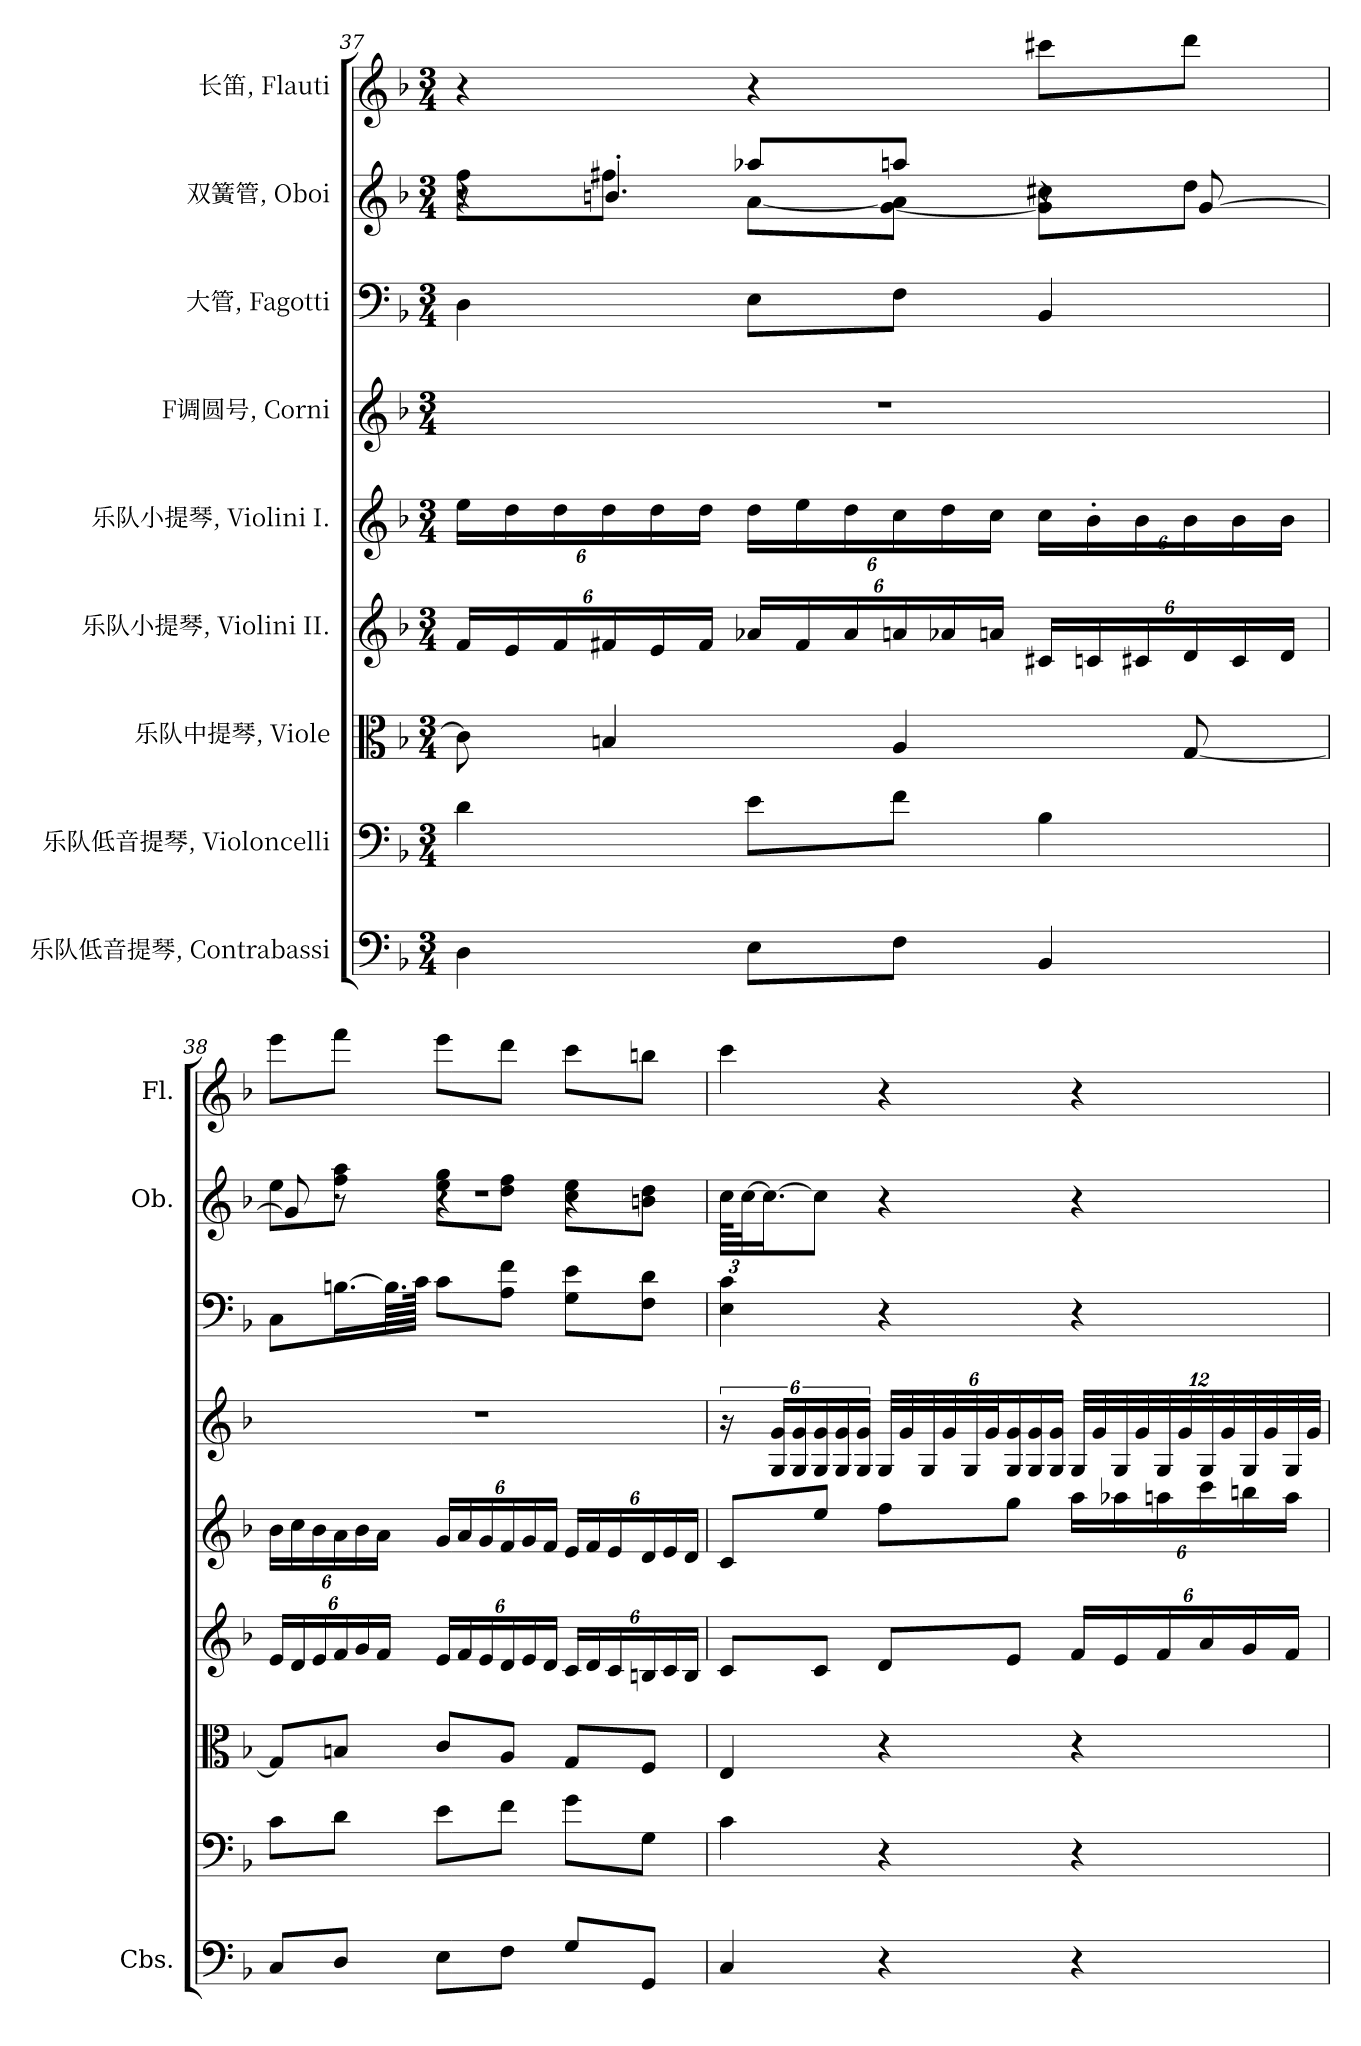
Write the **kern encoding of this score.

**kern	**kern	**kern	**kern	**kern	**kern	**kern	**kern	**kern
*part9	*part8	*part7	*part6	*part5	*part4	*part3	*part2	*part1
*staff9	*staff8	*staff7	*staff6	*staff5	*staff4	*staff3	*staff2	*staff1
*I"乐队低音提琴, Contrabassi	*I"乐队低音提琴, Violoncelli	*I"乐队中提琴, Viole	*I"乐队小提琴, Violini II.	*I"乐队小提琴, Violini I.	*I"F调圆号, Corni	*I"大管, Fagotti	*I"双簧管, Oboi	*I"长笛, Flauti
*I'Cbs.	*	*	*	*	*	*	*I'Ob.	*I'Fl.
!!LO:PB:g=z
*clefF4	*clefF4	*clefC3	*clefG2	*clefG2	*clefG2	*clefF4	*clefG2	*clefG2
*ITrd7c12	*ITrd7c12	*	*	*	*ITrd4c7	*	*	*
*k[b-]	*k[b-]	*k[b-]	*k[b-]	*k[b-]	*k[b-e-]	*k[b-]	*k[b-]	*k[b-]
*M3/4	*M3/4	*M3/4	*M3/4	*M3/4	*M3/4	*M3/4	*M3/4	*M3/4
*	*	*	*Xbrackettup	*Xbrackettup	*	*	*	*
=37	=37	=37	=37	=37	=37	=37	=37	=37
*	*	*	*	*	*	*	*^	*
*	*	*	*	*	*	*	*	*^	*
4DD\	4D\	8c\]	24f/LL	24ee\LL	2.r	4D\	4r	8ff\L	8r	4r
.	.	.	24e/	24dd\	.	.	.	.	.	.
.	.	.	24f/	24dd\	.	.	.	.	.	.
.	.	4Bn/	24f#X/	24dd\	.	.	.	8ff#X\J	4.bn'/	.
.	.	.	24e/	24dd\	.	.	.	.	.	.
.	.	.	24f#/JJ	24dd\JJ	.	.	.	.	.	.
8EE\L	8E\L	.	24a-X/LL	24dd\LL	.	8E\L	8aa-X/L	[8a\L	.	4r
.	.	.	24f#/	24ee\	.	.	.	.	.	.
.	.	.	24a-/	24dd\	.	.	.	.	.	.
8FF\J	8F\J	4A/	24an/	24cc\	.	8F\J	8aan/J	[8g\ 8a\]J	.	.
.	.	.	24a-X/	24dd\	.	.	.	.	.	.
.	.	.	24an/JJ	24cc\JJ	.	.	.	.	.	.
4BBB-/	4BB-\	.	24c#X/LL	24cc\LL	.	4BB-/	4r	8g\] 8cc#X\L	8r	8ccc#X\L
.	.	.	24cn/	24b-'\	.	.	.	.	.	.
.	.	.	24c#X/	24b-\	.	.	.	.	.	.
.	.	[8G/	24d/	24b-\	.	.	.	8dd\J	[8g/	8ddd\J
.	.	.	24c#/	24b-\	.	.	.	.	.	.
.	.	.	24d/JJ	24b-\JJ	.	.	.	.	.	.
!!LO:PB:g=z
=38	=38	=38	=38	=38	=38	=38	=38	=38	=38	=38
8CC/L	8C\L	8G/L]	24e/LL	24b-\LL	2.r	8C\L	2.r	8ee\L	8g/]	8eee\L
.	.	.	24d/	24cc\	.	.	.	.	.	.
.	.	.	24e/	24b-\	.	.	.	.	.	.
8DD/J	8D\J	8Bn/J	24f/	24a\	.	[16.Bn\L	.	8ff\ 8aa\J	8r	8fff\J
.	.	.	24g/	24b-\	.	.	.	.	.	.
.	.	.	24f/JJ	24a\JJ	.	.	.	.	.	.
.	.	.	.	.	.	64.B\LL]	.	.	.	.
.	.	.	.	.	.	128c\JJJJk	.	.	.	.
8EE\L	8E\L	8c/L	24e/LL	24g/LL	.	8c\L	.	8ee\ 8gg\L	4r	8eee\L
.	.	.	24f/	24a/	.	.	.	.	.	.
.	.	.	24e/	24g/	.	.	.	.	.	.
8FF\J	8F\J	8A/J	24d/	24f/	.	8A\ 8f\J	.	8dd\ 8ff\J	.	8ddd\J
.	.	.	24e/	24g/	.	.	.	.	.	.
.	.	.	24d/JJ	24f/JJ	.	.	.	.	.	.
8GG/L	8G\L	8G/L	24c/LL	24e/LL	.	8G\ 8e\L	.	8cc\ 8ee\L	4r	8ccc\L
.	.	.	24d/	24f/	.	.	.	.	.	.
.	.	.	24c/	24e/	.	.	.	.	.	.
8GGG/J	8GG\J	8F/J	24Bn/	24d/	.	8F\ 8d\J	.	8bn\ 8dd\J	.	8bbn\J
.	.	.	24c/	24e/	.	.	.	.	.	.
.	.	.	24B/JJ	24d/JJ	.	.	.	.	.	.
*	*	*	*	*	*	*	*v	*v	*v	*
!!LO:PB:g=z
=39	=39	=39	=39	=39	=39	=39	=39	=39
*	*	*	*	*	*	*	*Xbrackettup	*
4CC/	4C\	4E/	8c/L	8c/L	24r	4E\ 4c\	96cc\KLLL	4ccc\
.	.	.	.	.	.	.	[48cc\J	.
.	.	.	.	.	.	.	16.cc\J_	.
.	.	.	.	.	24C/ 24c/LL	.	.	.
.	.	.	.	.	24C/ 24c/	.	.	.
*	*	*	*	*	*Xbrackettup	*	*	*
.	.	.	8c/J	8ee/J	24C/ 24c/	.	8cc\J]	.
.	.	.	.	.	24C/ 24c/	.	.	.
.	.	.	.	.	24C/ 24c/JJ	.	.	.
4r	4r	4r	8d/L	8ff\L	48C/LLL	4r	4r	4r
.	.	.	.	.	48c/	.	.	.
.	.	.	.	.	48C/	.	.	.
.	.	.	.	.	48c/	.	.	.
.	.	.	.	.	48C/	.	.	.
.	.	.	.	.	48c/J	.	.	.
.	.	.	8e/J	8gg\J	24C/ 24c/	.	.	.
.	.	.	.	.	24C/ 24c/	.	.	.
.	.	.	.	.	24C/ 24c/JJ	.	.	.
4r	4r	4r	24f/LL	24aa\LL	48C/LLL	4r	4r	4r
.	.	.	.	.	48c/	.	.	.
.	.	.	24e/	24aa-X\	48C/	.	.	.
.	.	.	.	.	48c/	.	.	.
.	.	.	24f/	24aan\	48C/	.	.	.
.	.	.	.	.	48c/	.	.	.
.	.	.	24a/	24ccc\	48C/	.	.	.
.	.	.	.	.	48c/	.	.	.
.	.	.	24g/	24bbn\	48C/	.	.	.
.	.	.	.	.	48c/	.	.	.
.	.	.	24f/JJ	24aa\JJ	48C/	.	.	.
.	.	.	.	.	48c/JJJ	.	.	.
=	=	=	=	=	=	=	=	=
*-	*-	*-	*-	*-	*-	*-	*-	*-
